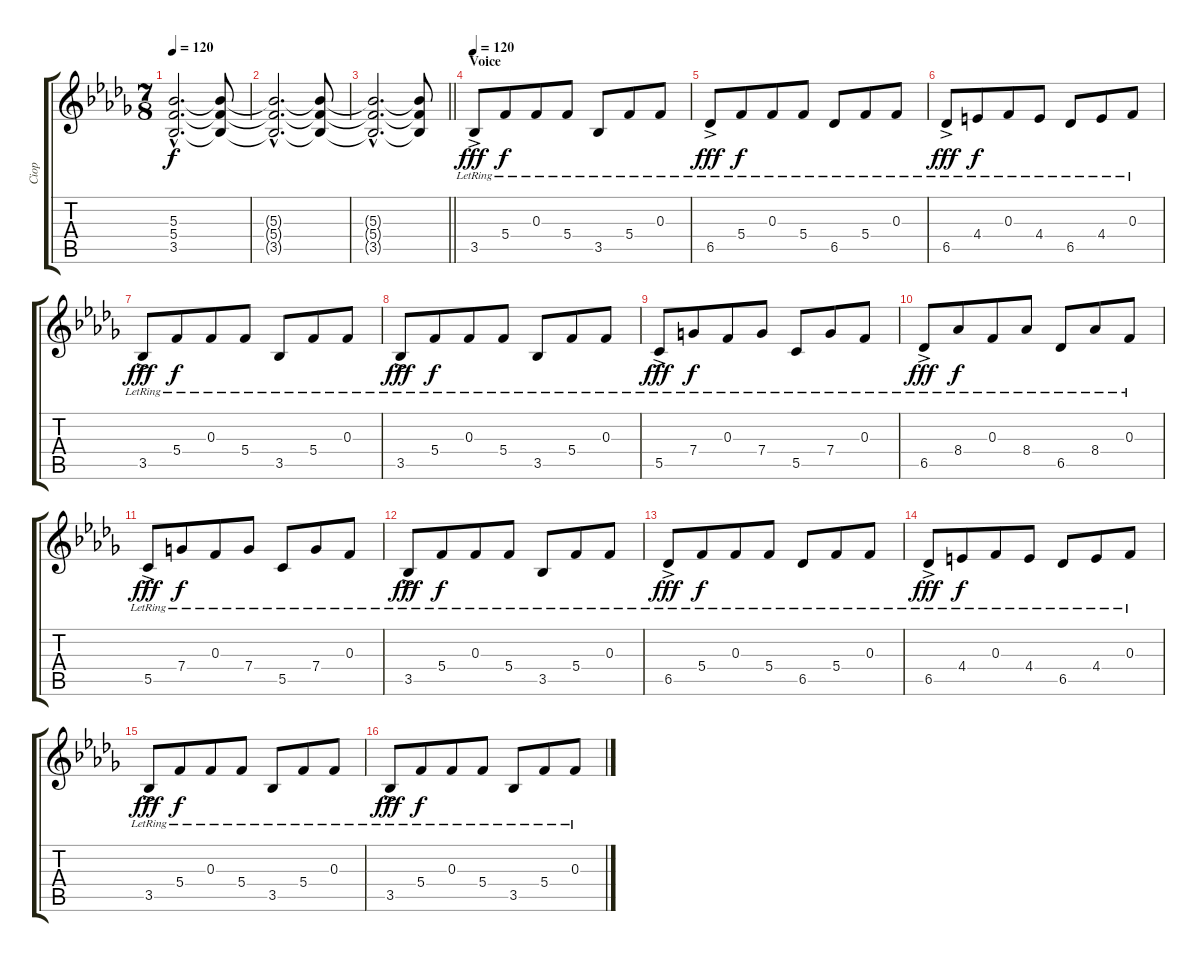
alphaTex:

\track ("Ciop" "Ciop") {instrument distortionguitar}
\staff {score tabs}
\tuning (D4 A3 F3 C3 G2 D2) {hide}
\ts (7 8)
\tempo 120
\clef g2
\ks bbminor
(5.3{hac t} 5.4{hac t} 3.5{hac t}).2{d dy f} (5.3{t} 5.4{t} 3.5{t}).8 |
(5.3{hac t} 5.4{hac t} 3.5{hac t}).2{d} (5.3{t} 5.4{t} 3.5{t}).8 |
\barLineRight lightlight
(5.3{hac t} 5.4{hac t} 3.5{hac t}).2{d} (5.3{t} 5.4{t} 3.5{t}).8 |
\section ("" "Voice")
\tempo 120
3.5{ac lr}.8{dy fff volume 12 instrument electricguitarjazz} 5.4{lr}.8{dy f} 0.3{lr}.8 5.4{lr}.8 3.5{lr}.8 5.4{lr}.8 0.3{lr}.8 |
6.5{ac lr}.8{dy fff instrument electricguitarjazz} 5.4{lr}.8{dy f} 0.3{lr}.8 5.4{lr}.8 6.5{lr}.8 5.4{lr}.8 0.3{lr}.8 |
6.5{ac lr}.8{dy fff instrument electricguitarjazz} 4.4{lr}.8{dy f} 0.3{lr}.8 4.4{lr}.8 6.5{lr}.8 4.4{lr}.8 0.3{lr}.8 |
3.5{ac lr}.8{dy fff instrument electricguitarjazz} 5.4{lr}.8{dy f} 0.3{lr}.8 5.4{lr}.8 3.5{lr}.8 5.4{lr}.8 0.3{lr}.8 |
3.5{ac lr}.8{dy fff instrument electricguitarjazz} 5.4{lr}.8{dy f} 0.3{lr}.8 5.4{lr}.8 3.5{lr}.8 5.4{lr}.8 0.3{lr}.8 |
5.5{ac lr}.8{dy fff instrument electricguitarjazz} 7.4{lr}.8{dy f} 0.3{lr}.8 7.4{lr}.8 5.5{lr}.8 7.4{lr}.8 0.3{lr}.8 |
6.5{ac lr}.8{dy fff instrument electricguitarjazz} 8.4{lr}.8{dy f} 0.3{lr}.8 8.4{lr}.8 6.5{lr}.8 8.4{lr}.8 0.3{lr}.8 |
5.5{ac lr}.8{dy fff instrument electricguitarjazz} 7.4{lr}.8{dy f} 0.3{lr}.8 7.4{lr}.8 5.5{lr}.8 7.4{lr}.8 0.3{lr}.8 |
3.5{ac lr}.8{dy fff instrument electricguitarjazz} 5.4{lr}.8{dy f} 0.3{lr}.8 5.4{lr}.8 3.5{lr}.8 5.4{lr}.8 0.3{lr}.8 |
6.5{ac lr}.8{dy fff instrument electricguitarjazz} 5.4{lr}.8{dy f} 0.3{lr}.8 5.4{lr}.8 6.5{lr}.8 5.4{lr}.8 0.3{lr}.8 |
6.5{ac lr}.8{dy fff instrument electricguitarjazz} 4.4{lr}.8{dy f} 0.3{lr}.8 4.4{lr}.8 6.5{lr}.8 4.4{lr}.8 0.3{lr}.8 |
3.5{ac lr}.8{dy fff instrument electricguitarjazz} 5.4{lr}.8{dy f} 0.3{lr}.8 5.4{lr}.8 3.5{lr}.8 5.4{lr}.8 0.3{lr}.8 |
3.5{ac lr}.8{dy fff instrument electricguitarjazz} 5.4{lr}.8{dy f} 0.3{lr}.8 5.4{lr}.8 3.5{lr}.8 5.4{lr}.8 0.3{lr}.8
